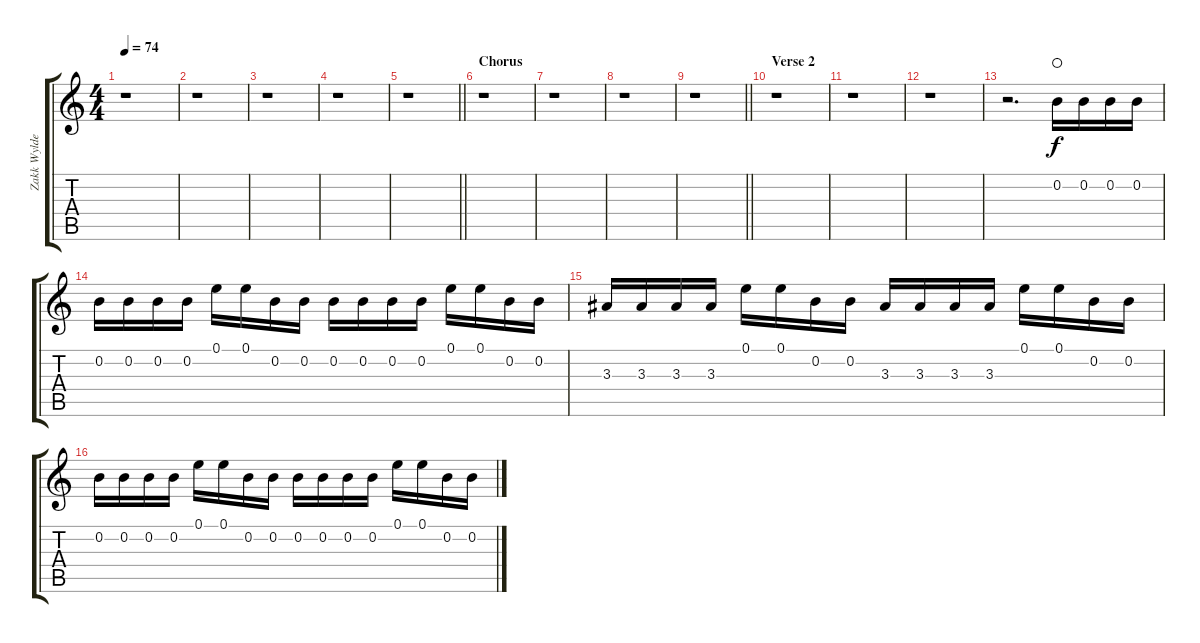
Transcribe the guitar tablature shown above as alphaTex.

\track ("Zakk Wylde Studio Wahh" "Zakk Wylde") {instrument distortionguitar}
\staff {score tabs}
\tuning (E4 B3 G3 D3 A2 E2) {hide}
\ts (4 4)
\tempo 74
\clef g2
\ks c
r.1{dy f} |
r.1 |
r.1 |
r.1 |
\barLineRight lightlight
r.1 |
\section ("" "Chorus")
r.1 |
r.1 |
r.1 |
\barLineRight lightlight
r.1 |
\section ("" "Verse 2")
r.1 |
r.1 |
r.1 |
r.2{d} 0.2.16{volume 10 instrument distortionguitar waho} 0.2.16 0.2.16 0.2.16 |
0.2.16 0.2.16 0.2.16 0.2.16 0.1.16 0.1.16 0.2.16 0.2.16 0.2.16 0.2.16 0.2.16 0.2.16 0.1.16 0.1.16 0.2.16 0.2.16 |
3.3.16 3.3.16 3.3.16 3.3.16 0.1.16 0.1.16 0.2.16 0.2.16 3.3.16 3.3.16 3.3.16 3.3.16 0.1.16 0.1.16 0.2.16 0.2.16 |
0.2.16 0.2.16 0.2.16 0.2.16 0.1.16 0.1.16 0.2.16 0.2.16 0.2.16 0.2.16 0.2.16 0.2.16 0.1.16 0.1.16 0.2.16 0.2.16
